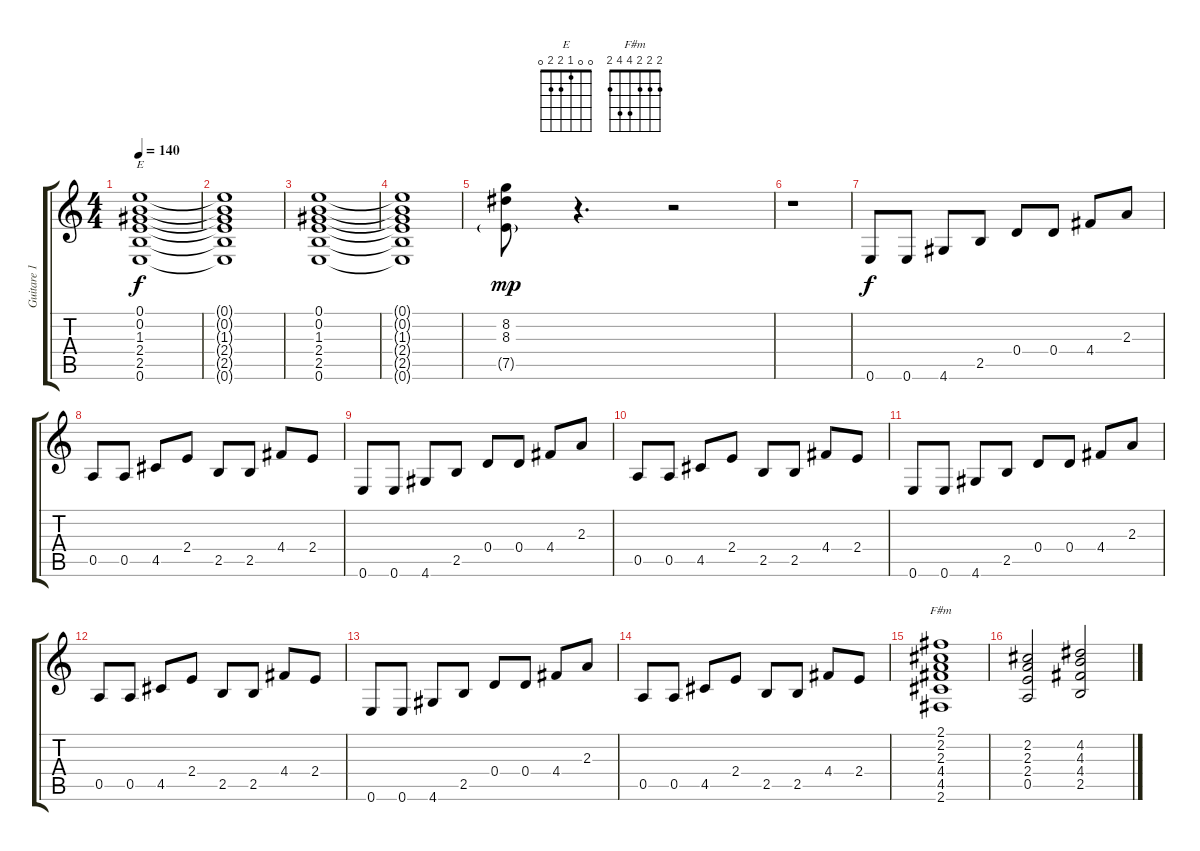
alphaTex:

\track ("Guitare 1" "Guitare 1") {instrument overdrivenguitar}
\staff {score tabs}
\tuning (E4 B3 G3 D3 A2 E2) {hide}
\chord ("E" 0 0 1 2 2 0)
\chord ("F#m" 2 2 2 4 4 2)
\ts (4 4)
\tempo 140
\clef g2
\ks c
(0.1 0.2 1.3 2.4 2.5 0.6).1{ch "E" dy f} |
(0.1{t} 0.2{t} 1.3{t} 2.4{t} 2.5{t} 0.6{t}).1 |
(0.1 0.2 1.3 2.4 2.5 0.6).1 |
(0.1{t} 0.2{t} 1.3{t} 2.4{t} 2.5{t} 0.6{t}).1 |
(8.2 8.3 7.5{g}).8{dy mp} r.4{d} r.2 |
r.1 |
0.6.8{dy f} 0.6.8 4.6.8 2.5.8 0.4.8 0.4.8 4.4.8 2.3.8 |
0.5.8 0.5.8 4.5.8 2.4.8 2.5.8 2.5.8 4.4.8 2.4.8 |
0.6.8 0.6.8 4.6.8 2.5.8 0.4.8 0.4.8 4.4.8 2.3.8 |
0.5.8 0.5.8 4.5.8 2.4.8 2.5.8 2.5.8 4.4.8 2.4.8 |
0.6.8 0.6.8 4.6.8 2.5.8 0.4.8 0.4.8 4.4.8 2.3.8 |
0.5.8 0.5.8 4.5.8 2.4.8 2.5.8 2.5.8 4.4.8 2.4.8 |
0.6.8 0.6.8 4.6.8 2.5.8 0.4.8 0.4.8 4.4.8 2.3.8 |
0.5.8 0.5.8 4.5.8 2.4.8 2.5.8 2.5.8 4.4.8 2.4.8 |
(2.1 2.2 2.3 4.4 4.5 2.6).1{ch "F#m"} |
(2.2 2.3 2.4 0.5).2 (4.2 4.3 4.4 2.5).2
